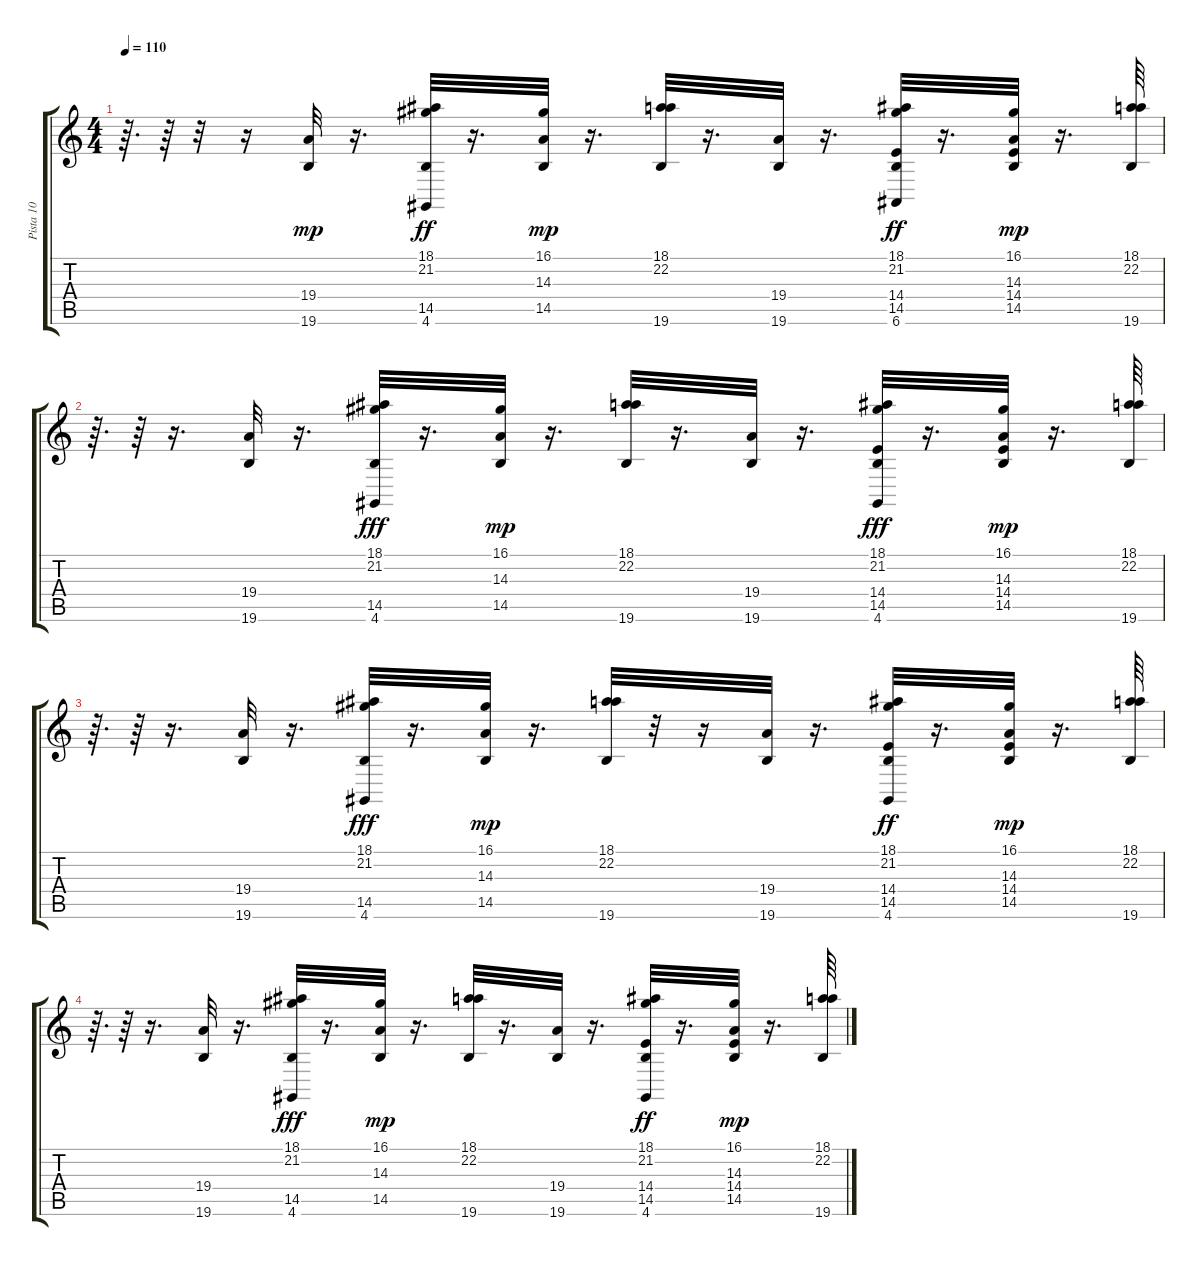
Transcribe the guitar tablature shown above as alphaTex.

\track ("Pista 10" "Pista 10") {instrument cello}
\staff {score tabs}
\tuning (E4 B3 G3 D3 A2 E2) {hide}
\ts (4 4)
\tempo 110
\clef g2
\ks c
r.64{d dy mp} r.64 r.32 r.16 (19.4 19.6).32 r.16{d} (18.1 21.2 14.5 4.6).32{dy ff} r.16{d} (16.1 14.3 14.5).32{dy mp} r.16{d} (18.1 22.2 19.6).32 r.16{d} (19.4 19.6).32 r.16{d} (18.1 21.2 14.4 14.5 6.6).32{dy ff} r.16{d} (16.1 14.3 14.4 14.5).32{dy mp} r.16{d} (18.1 22.2 19.6).64 |
r.64{d} r.64 r.16{d} (19.4 19.6).32 r.16{d} (18.1 21.2 14.5 4.6).32{dy fff} r.16{d} (16.1 14.3 14.5).32{dy mp} r.16{d} (18.1 22.2 19.6).32 r.16{d} (19.4 19.6).32 r.16{d} (18.1 21.2 14.4 14.5 4.6).32{dy fff} r.16{d} (16.1 14.3 14.4 14.5).32{dy mp} r.16{d} (18.1 22.2 19.6).64 |
r.64{d} r.64 r.16{d} (19.4 19.6).32 r.16{d} (18.1 21.2 14.5 4.6).32{dy fff} r.16{d} (16.1 14.3 14.5).32{dy mp} r.16{d} (18.1 22.2 19.6).32 r.32 r.16 (19.4 19.6).32 r.16{d} (18.1 21.2 14.4 14.5 4.6).32{dy ff} r.16{d} (16.1 14.3 14.4 14.5).32{dy mp} r.16{d} (18.1 22.2 19.6).64 |
r.64{d} r.64 r.16{d} (19.4 19.6).32 r.16{d} (18.1 21.2 14.5 4.6).32{dy fff} r.16{d} (16.1 14.3 14.5).32{dy mp} r.16{d} (18.1 22.2 19.6).32 r.16{d} (19.4 19.6).32 r.16{d} (18.1 21.2 14.4 14.5 4.6).32{dy ff} r.16{d} (16.1 14.3 14.4 14.5).32{dy mp} r.16{d} (18.1 22.2 19.6).64
